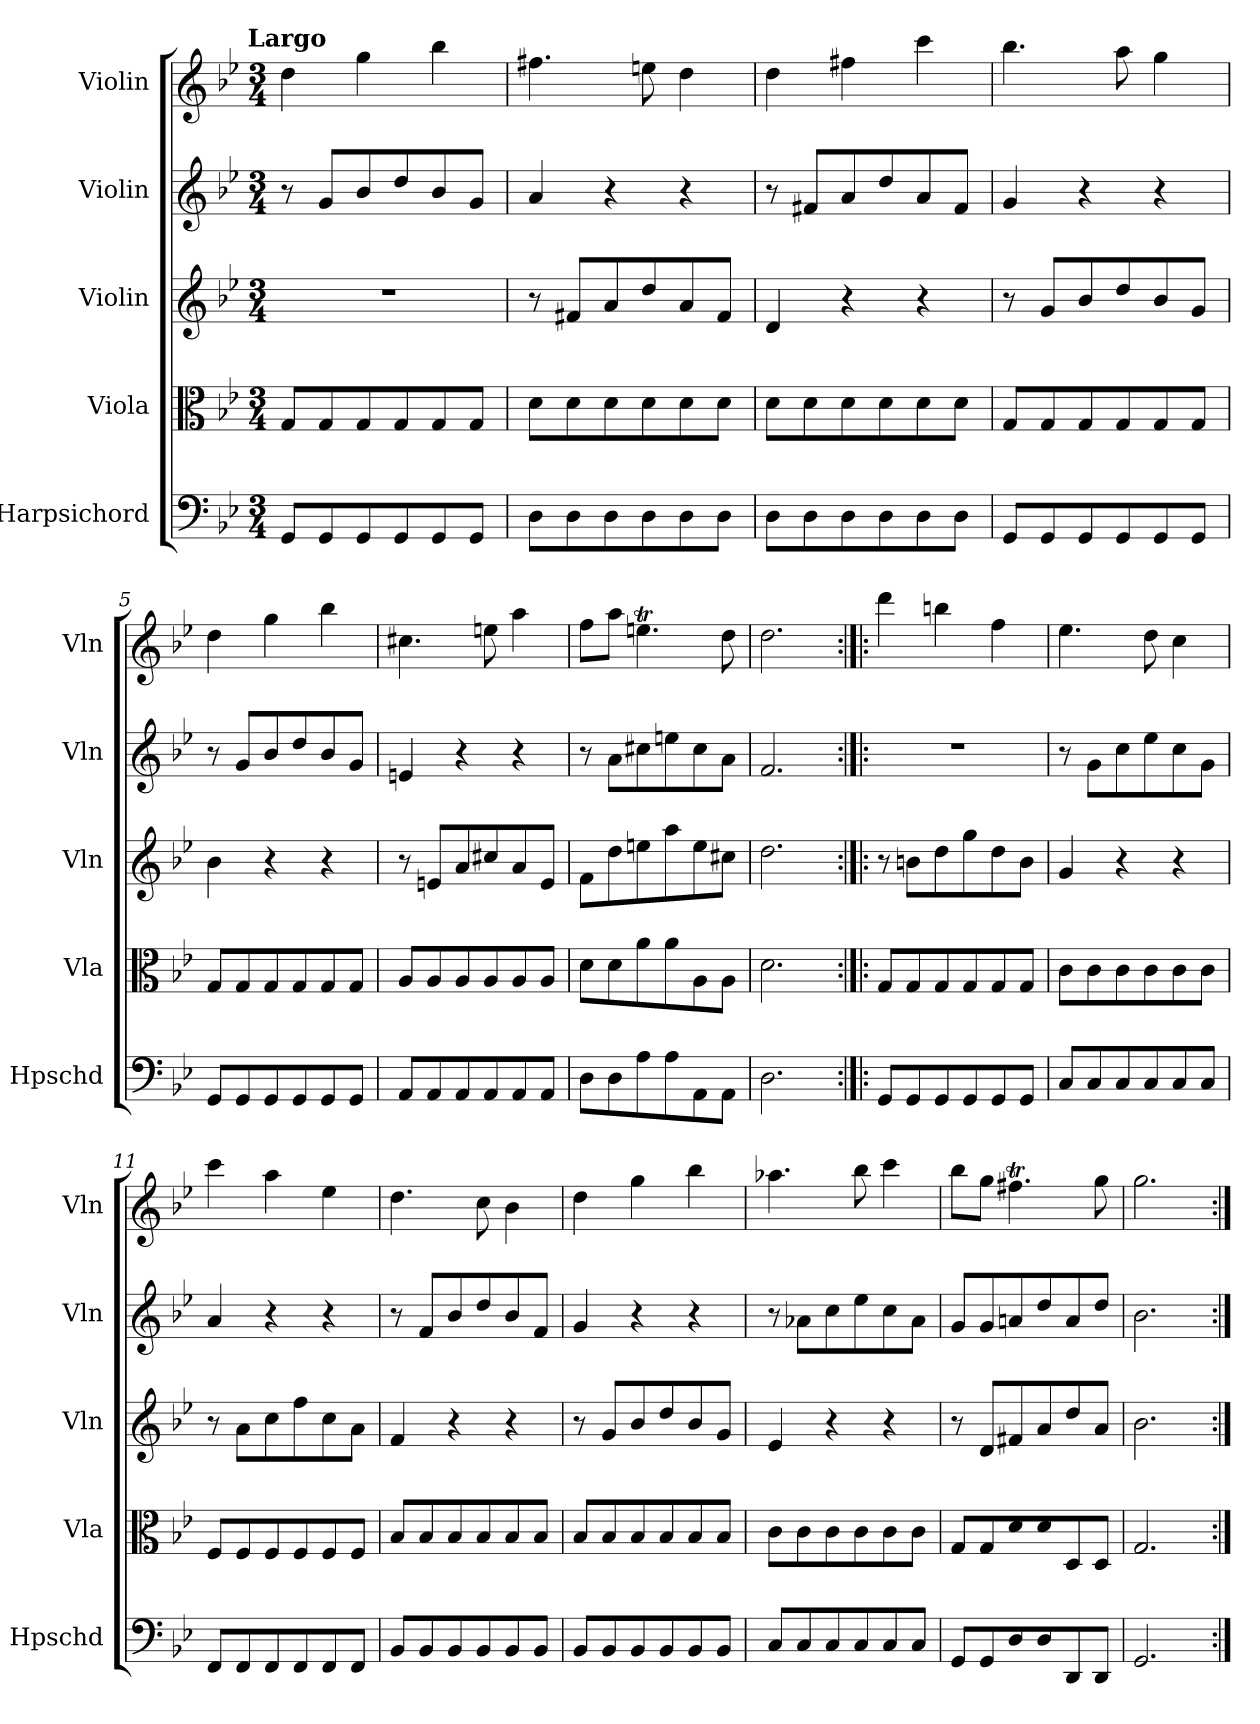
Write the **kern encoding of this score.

**kern	**kern	**kern	**kern	**kern
*part5	*part4	*part3	*part2	*part1
*staff5	*staff4	*staff3	*staff2	*staff1
*I"Harpsichord	*I"Viola	*I"Violin	*I"Violin	*I"Violin
*I'Hpschd	*I'Vla	*I'Vln	*I'Vln	*I'Vln
*clefF4	*clefC3	*clefG2	*clefG2	*clefG2
*k[b-e-]	*k[b-e-]	*k[b-e-]	*k[b-e-]	*k[b-e-]
*g:	*g:	*g:	*g:	*g:
!!LO:TX:omd:t=Largo
*M3/4	*M3/4	*M3/4	*M3/4	*M3/4
*MM46	*MM46	*MM46	*MM46	*MM46
=1	=1	=1	=1	=1
8GG/L	8G/L	2.r	8r	4dd\
8GG/	8G/	.	8g/L	.
8GG/	8G/	.	8b-/	4gg\
8GG/	8G/	.	8dd/	.
8GG/	8G/	.	8b-/	4bb-\
8GG/J	8G/J	.	8g/J	.
=2	=2	=2	=2	=2
8D\L	8d\L	8r	4a/	4.ff#X\
8D\	8d\	8f#X/L	.	.
8D\	8d\	8a/	4r	.
8D\	8d\	8dd/	.	8een\
8D\	8d\	8a/	4r	4dd\
8D\J	8d\J	8f#/J	.	.
=3	=3	=3	=3	=3
8D\L	8d\L	4d/	8r	4dd\
8D\	8d\	.	8f#X/L	.
8D\	8d\	4r	8a/	4ff#X\
8D\	8d\	.	8dd/	.
8D\	8d\	4r	8a/	4ccc\
8D\J	8d\J	.	8f#/J	.
=4	=4	=4	=4	=4
8GG/L	8G/L	8r	4g/	4.bb-\
8GG/	8G/	8g/L	.	.
8GG/	8G/	8b-/	4r	.
8GG/	8G/	8dd/	.	8aa\
8GG/	8G/	8b-/	4r	4gg\
8GG/J	8G/J	8g/J	.	.
=5	=5	=5	=5	=5
8GG/L	8G/L	4b-\	8r	4dd\
8GG/	8G/	.	8g/L	.
8GG/	8G/	4r	8b-/	4gg\
8GG/	8G/	.	8dd/	.
8GG/	8G/	4r	8b-/	4bb-\
8GG/J	8G/J	.	8g/J	.
=6	=6	=6	=6	=6
8AA/L	8A/L	8r	4en/	4.cc#X\
8AA/	8A/	8en/L	.	.
8AA/	8A/	8a/	4r	.
8AA/	8A/	8cc#X/	.	8een\
8AA/	8A/	8a/	4r	4aa\
8AA/J	8A/J	8e/J	.	.
=7	=7	=7	=7	=7
8D\L	8d\L	8f\L	8r	8ff\L
8D\	8d\	8dd\	8a\L	8aa\J
8A\	8a\	8een\	8cc#X\	4.eent\
8A\	8a\	8aa\	8een\	.
8AA\	8A\	8ee\	8cc#\	.
8AA\J	8A\J	8cc#X\J	8a\J	8dd\
=8	=8	=8	=8	=8
2.D\	2.d\	2.dd\	2.f/	2.dd\
=9:|!|:	=9:|!|:	=9:|!|:	=9:|!|:	=9:|!|:
8GG/L	8G/L	8r	2.r	4ddd\
8GG/	8G/	8bn\L	.	.
8GG/	8G/	8dd\	.	4bbn\
8GG/	8G/	8gg\	.	.
8GG/	8G/	8dd\	.	4ff\
8GG/J	8G/J	8b\J	.	.
=10	=10	=10	=10	=10
8C/L	8c\L	4g/	8r	4.ee-\
8C/	8c\	.	8g\L	.
8C/	8c\	4r	8cc\	.
8C/	8c\	.	8ee-\	8dd\
8C/	8c\	4r	8cc\	4cc\
8C/J	8c\J	.	8g\J	.
=11	=11	=11	=11	=11
8FF/L	8F/L	8r	4a/	4ccc\
8FF/	8F/	8a\L	.	.
8FF/	8F/	8cc\	4r	4aa\
8FF/	8F/	8ff\	.	.
8FF/	8F/	8cc\	4r	4ee-\
8FF/J	8F/J	8a\J	.	.
=12	=12	=12	=12	=12
8BB-/L	8B-/L	4f/	8r	4.dd\
8BB-/	8B-/	.	8f/L	.
8BB-/	8B-/	4r	8b-/	.
8BB-/	8B-/	.	8dd/	8cc\
8BB-/	8B-/	4r	8b-/	4b-\
8BB-/J	8B-/J	.	8f/J	.
=13	=13	=13	=13	=13
8BB-/L	8B-/L	8r	4g/	4dd\
8BB-/	8B-/	8g/L	.	.
8BB-/	8B-/	8b-/	4r	4gg\
8BB-/	8B-/	8dd/	.	.
8BB-/	8B-/	8b-/	4r	4bb-\
8BB-/J	8B-/J	8g/J	.	.
=14	=14	=14	=14	=14
8C/L	8c\L	4e-/	8r	4.aa-X\
8C/	8c\	.	8a-X\L	.
8C/	8c\	4r	8cc\	.
8C/	8c\	.	8ee-\	8bb-\
8C/	8c\	4r	8cc\	4ccc\
8C/J	8c\J	.	8a-\J	.
=15	=15	=15	=15	=15
8GG/L	8G/L	8r	8g/L	8bb-\L
8GG/	8G/	8d/L	8g/	8gg\J
8D/	8d/	8f#X/	8an/	4.ff#Xt\
8D/	8d/	8a/	8dd/	.
8DD/	8D/	8dd/	8a/	.
8DD/J	8D/J	8a/J	8dd/J	8gg\
=16	=16	=16	=16	=16
2.GG/	2.G/	2.b-\	2.b-\	2.gg\
=:|!	=:|!	=:|!	=:|!	=:|!
*-	*-	*-	*-	*-
